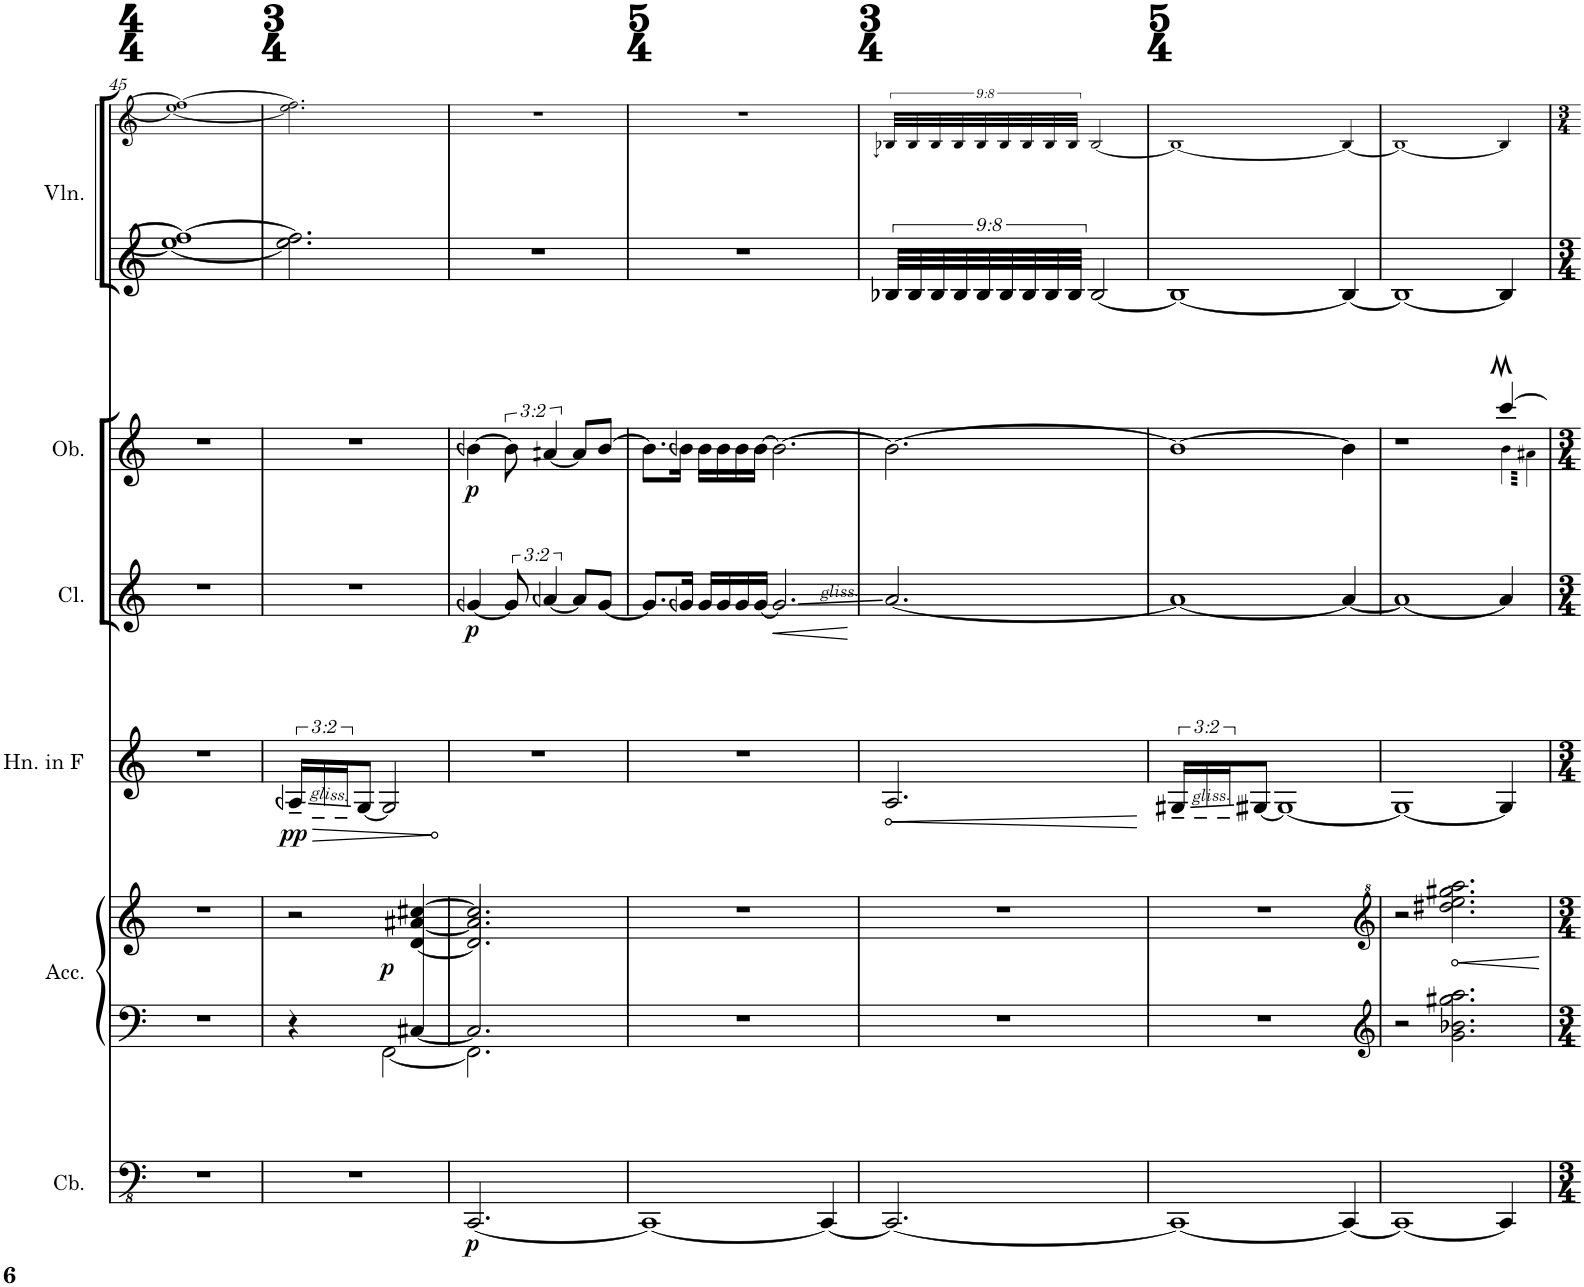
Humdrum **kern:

**kern	**dynam	**kern	**kern	**dynam	**kern	**dynam	**kern	**dynam	**kern	**dynam	**kern	**kern
*part6	*part6	*part5	*part5	*part5	*part4	*part4	*part3	*part3	*part2	*part2	*part1	*part1
*staff8	*staff8	*staff7	*staff6	*staff6/7	*staff5	*staff5	*staff4	*staff4	*staff3	*staff3	*staff2	*staff1
*I"Contrabass	*	*I"Accordion	*	*	*I"Horn in F	*	*I"Clarinet	*	*I"Oboe	*	*I"Solo Violin	*
*I'Cb.	*	*I'Acc.	*	*	*I'Hn. in F	*	*I'Cl.	*	*I'Ob.	*	*I'Vln.	*
!!LO:PB:g=z
*clefFv4	*	*clefF4	*clefG2	*	*clefG2	*	*clefG2	*	*clefG2	*	*clefG2	*clefG2
*Trd7c12	*	*	*	*	*Trd4c7	*	*Trd1c2	*	*	*	*	*
*k[]	*	*k[]	*k[]	*	*k[]	*	*k[]	*	*k[]	*	*k[]	*k[]
*M4/4	*	*M4/4	*M4/4	*	*M4/4	*	*M4/4	*	*M4/4	*	*M4/4	*M4/4
=45	=45	=45	=45	=45	=45	=45	=45	=45	=45	=45	=45	=45
1r	.	1r	1r	.	1r	.	1r	.	1r	.	1ee_ 1ff#_	1ee_ 1ff_
=46	=46	=46	=46	=46	=46	=46	=46	=46	=46	=46	=46	=46
*M3/4	*	*M3/4	*M3/4	*	*M3/4	*	*M3/4	*	*M3/4	*	*M3/4	*M3/4
*	*	*^	*	*	*	*	*	*	*	*	*	*
!	!	!	!	!	!	!	!LO:HP:b	!	!	!	!	!	!
!	!	!	!	!	!	!	!LO:DY:n=1:b	!	!	!	!	!	!
*	*	*	*	*^	*	*	*	*	*	*	*	*	*
2.r	.	4r	4ryy	2r	4ryy	.	24An~/LL	> pp	2.r	.	2.r	.	2.ee\] 2.ff#\]	2.ee\] 2.ff\]
.	.	.	.	.	.	.	24G~/	.	.	.	.	.	.	.
.	.	.	.	.	.	.	24G~/J	.	.	.	.	.	.	.
.	.	.	.	.	.	.	[8G/J	.	.	.	.	.	.	.
!	!	!	!	!	!	!LO:DY:b	!	!	!	!	!	!	!	!
.	.	4ryy	[2FF\	.	2ryy	p	2G/]	.	.	.	.	.	.	.
.	.	[<4C#X/	.	[4d/ [4a#X/ [4cc#X/	.	.	.	.	.	.	.	.	.	.
=47	=47	=47	=47	=47	=47	=47	=47	=47	=47	=47	=47	=47	=47	=47
!	!LO:DY:b	!	!	!	!	!	!	!	!	!LO:DY:b	!	!LO:DY:b	!	!
*	*	*	*	*v	*v	*	*	*	*	*	*	*	*	*
[2.CCC/	p	2.C#/]	2.FF\]	2.d/] 2.a#/] 2.cc#/]	.	2.r	.	[4gn/	p	[4bn\	p	2.r	2.r
.	.	.	.	.	.	.	.	12g/]	.	12b\]	.	.	.
.	.	.	.	.	.	.	.	[6an/	.	[6an/	.	.	.
.	.	.	.	.	.	.	.	8a/L]	.	8a/L]	.	.	.
.	.	.	.	.	.	.	.	[8g/J	.	[8b/J	.	.	.
*	*	*v	*v	*	*	*	*	*	*	*	*	*	*
=48	=48	=48	=48	=48	=48	=48	=48	=48	=48	=48	=48	=48
*M5/4	*	*M5/4	*M5/4	*	*M5/4	*	*M5/4	*	*M5/4	*	*M5/4	*M5/4
1CCC_	.	4%5r	4%5r	.	4%5r	.	8.g/L]	.	8.b\L]	.	4%5r	4%5r
.	.	.	.	.	.	.	16gn/Jk	.	16bn\Jk	.	.	.
.	.	.	.	.	.	.	16g/LL	.	16b\LL	.	.	.
.	.	.	.	.	.	.	16g/	.	16b\	.	.	.
.	.	.	.	.	.	.	16g/	.	16b\	.	.	.
.	.	.	.	.	.	.	[16g/JJ	.	[16b\JJ	.	.	.
.	.	.	.	.	.	.	2.g/]	.	2.b\_	.	.	.
4CCC/_	.	.	.	.	.	.	.	.	.	.	.	.
=49	=49	=49	=49	=49	=49	=49	=49	=49	=49	=49	=49	=49
*M3/4	*	*M3/4	*M3/4	*	*M3/4	*	*M3/4	*	*M3/4	*	*M3/4	*M3/4
2.CCC/_	.	2.r	2.r	.	2.A/	.	[2.a/	.	2.b\_	.	36B-X/LLL	36Bn/LLL
.	.	.	.	.	.	.	.	.	.	.	36B-/	36B/
.	.	.	.	.	.	.	.	.	.	.	36B-/	36B/
.	.	.	.	.	.	.	.	.	.	.	36B-/	36B/
.	.	.	.	.	.	.	.	.	.	.	36B-/	36B/
.	.	.	.	.	.	.	.	.	.	.	36B-/	36B/
.	.	.	.	.	.	.	.	.	.	.	36B-/	36B/
.	.	.	.	.	.	.	.	.	.	.	36B-/	36B/
.	.	.	.	.	.	.	.	.	.	.	36B-/JJJ	36B/JJJ
.	.	.	.	.	.	.	.	.	.	.	[2B-/	[2B/
.	.	.	.	.	.	]	.	.	.	.	.	.
=50	=50	=50	=50	=50	=50	=50	=50	=50	=50	=50	=50	=50
*M5/4	*	*M5/4	*M5/4	*	*M5/4	*	*M5/4	*	*M5/4	*	*M5/4	*M5/4
1CCC_	.	4%5r	4%5r	.	24G#X~/LL	.	1a_	.	1b_	.	1B-_	1B_
.	.	.	.	.	24Gn~/	.	.	.	.	.	.	.
.	.	.	.	.	24G~/J	.	.	.	.	.	.	.
.	.	.	.	.	[8Gn/J	.	.	.	.	.	.	.
.	.	.	.	.	1G_	.	.	.	.	.	.	.
4CCC/_	.	.	.	.	.	.	4a/_	.	4b\]	.	4B-/_	4B/_
=51	=51	=51	=51	=51	=51	=51	=51	=51	=51	=51	=51	=51
*	*	*clefG2	*clefG^2	*	*	*	*	*	*	*	*	*
*	*	*	*	*	*	*	*	*	*^	*	*	*
1CCC_	.	2r	2r	.	1G_	.	1a_	.	1r	1ryy	.	1B-_	1B_
.	.	2.g\ 2.b-X\ 2.gg#X\ 2.aa\	2.ddd#X\ 2.eee\ 2.ggg#X\ 2.aaa\	.	.	.	.	.	.	.	.	.	.
*	*	*	*	*	*	*	*	*	*tremolo	*	*	*	*
4CCC/]	.	.	.	.	4G/]	.	4a/]	.	[4ccc/	64b!\LLLL	.	4B-/]	4B/]
.	.	.	.	.	.	.	.	.	.	64a#X!\	.	.	.
.	.	.	.	.	.	.	.	.	.	64b!\	.	.	.
.	.	.	.	.	.	.	.	.	.	64a#X!\	.	.	.
.	.	.	.	.	.	.	.	.	.	64b!\	.	.	.
.	.	.	.	.	.	.	.	.	.	64a#X!\	.	.	.
.	.	.	.	.	.	.	.	.	.	64b!\	.	.	.
.	.	.	.	.	.	.	.	.	.	64a#X!\	.	.	.
.	.	.	.	.	.	.	.	.	.	64b!\	.	.	.
.	.	.	.	.	.	.	.	.	.	64a#X!\	.	.	.
.	.	.	.	.	.	.	.	.	.	64b!\	.	.	.
.	.	.	.	.	.	.	.	.	.	64a#X!\	.	.	.
.	.	.	.	.	.	.	.	.	.	64b!\	.	.	.
.	.	.	.	.	.	.	.	.	.	64a#X!\	.	.	.
.	.	.	.	.	.	.	.	.	.	64b!\	.	.	.
.	.	.	.	.	.	.	.	.	.	64a#X!\JJJJ	.	.	.
*	*	*	*	*	*	*	*	*	*Xtremolo	*	*	*	*
.	.	.	.	.	.	.	.	.	.	.	.	.	.
.	.	.	.	.	.	.	.	.	.	.	.	.	.
.	.	.	.	.	.	.	.	.	.	.	.	.	.
.	.	.	.	.	.	.	.	.	.	.	.	.	.
.	.	.	.	.	.	.	.	.	.	.	.	.	.
.	.	.	.	.	.	.	.	.	.	.	.	.	.
.	.	.	.	.	.	.	.	.	.	.	.	.	.
.	.	.	.	.	.	.	.	.	.	.	.	.	.
*	*	*	*	*	*	*	*	*	*v	*v	*	*	*
=	=	=	=	=	=	=	=	=	=	=	=	=
*-	*-	*-	*-	*-	*-	*-	*-	*-	*-	*-	*-	*-
